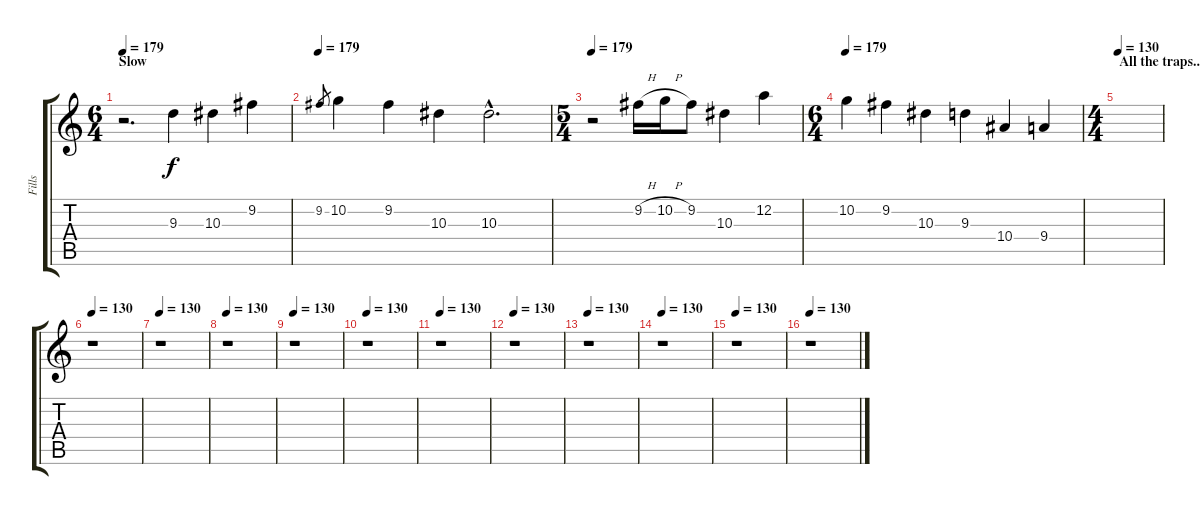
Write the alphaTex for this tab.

\track ("Fills" "Fills") {instrument acousticguitarsteel}
\staff {score tabs}
\tuning (D4 A3 F3 C3 G2 D2) {hide}
\ts (6 4)
\section ("" "Slow")
\tempo 179
\clef g2
\ks c
r.2{d dy f volume 12 instrument overdrivenguitar} 9.3.4 10.3.4 9.2.4 |
\tempo 179
9.2.8{gr} 10.2.4 9.2.4 10.3.4 10.3{hac}.2{d} |
\ts (5 4)
\tempo 179
r.2 9.2{h}.16 10.2{h}.16 9.2.8 10.3.4 12.2.4 |
\ts (6 4)
\tempo 179
10.2.4 9.2.4 10.3.4 9.3.4 10.4.4 9.4.4 |
\ts (4 4)
\section ("" "All the traps..")
\tempo 130
|
\tempo 130
r.1 |
\tempo 130
r.1 |
\tempo 130
r.1 |
\tempo 130
r.1 |
\tempo 130
r.1 |
\tempo 130
r.1 |
\tempo 130
r.1 |
\tempo 130
r.1 |
\tempo 130
r.1 |
\tempo 130
r.1 |
\tempo 130
r.1
